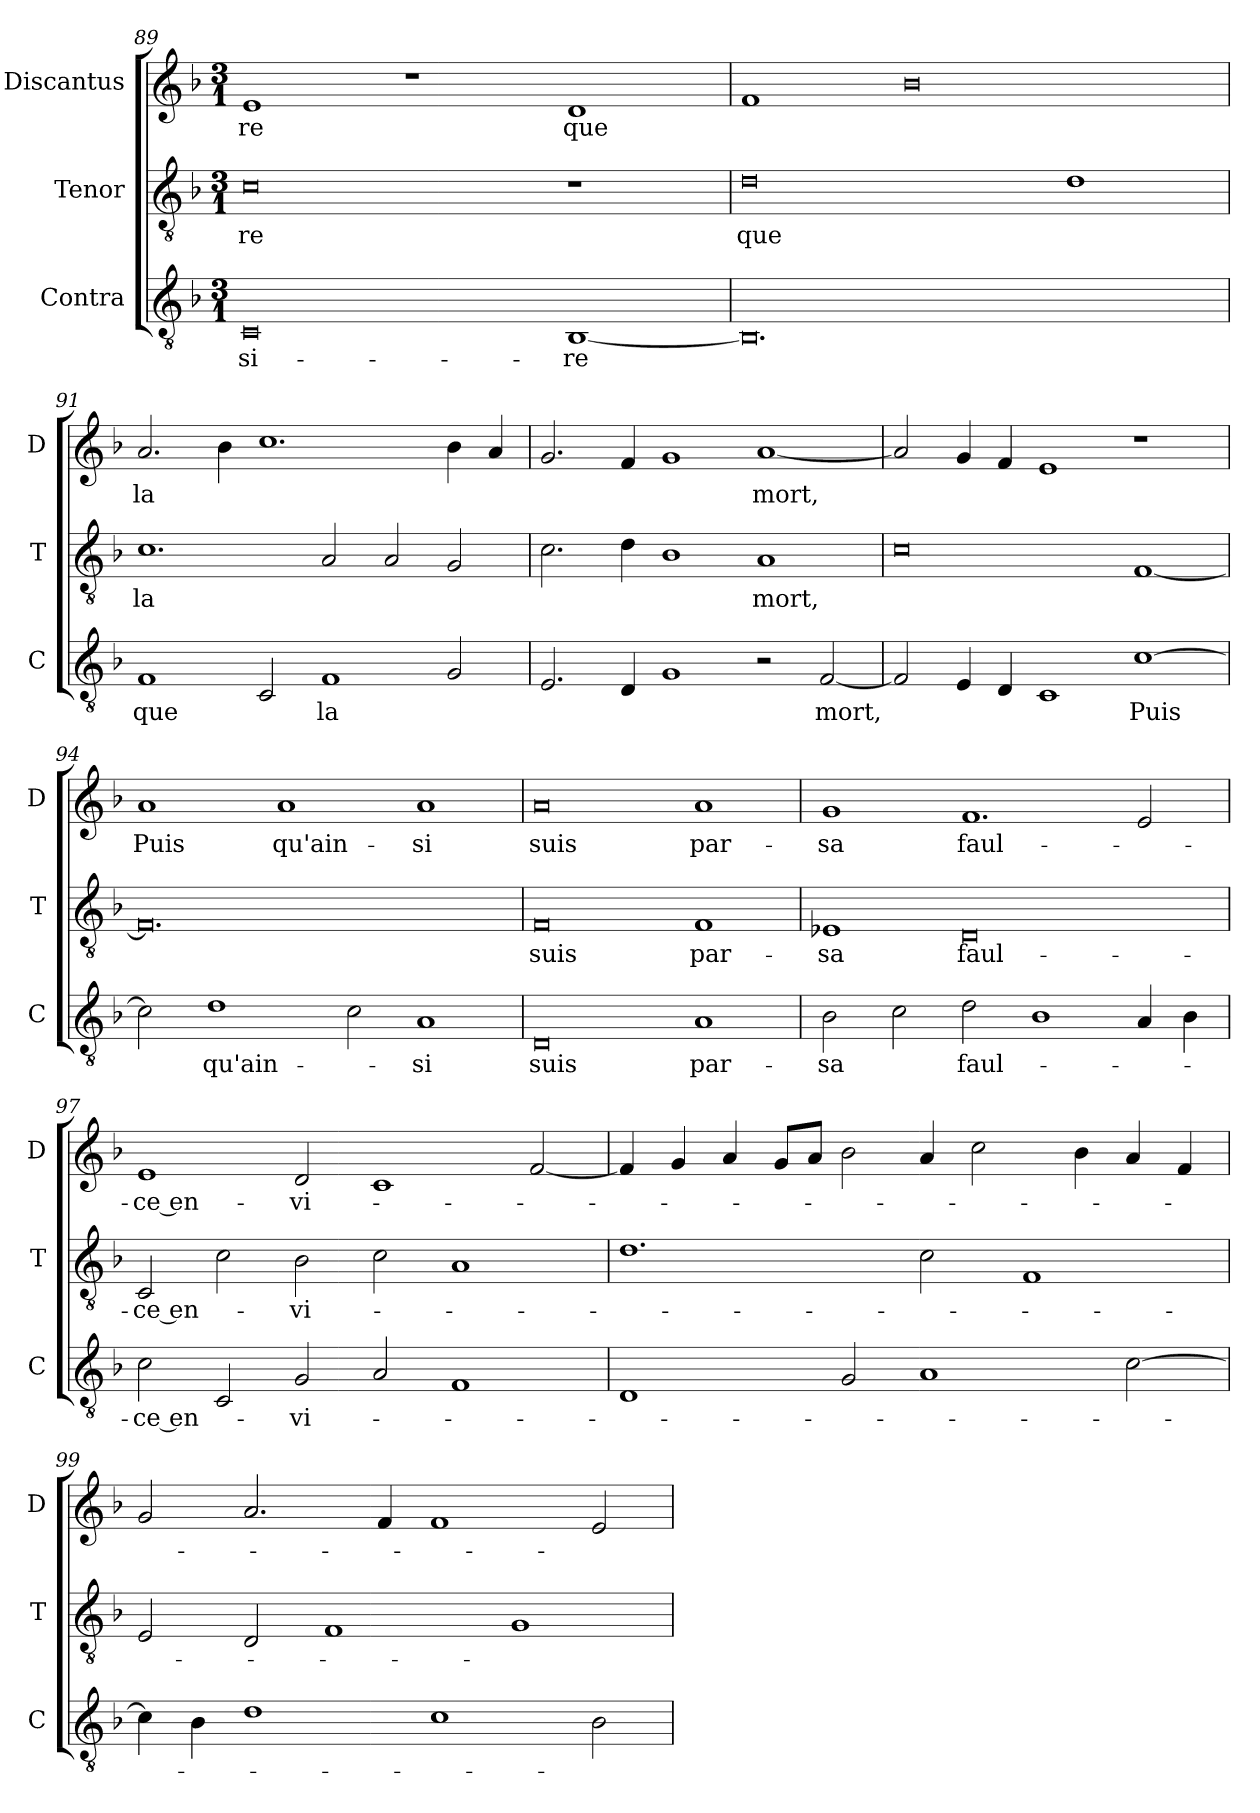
**kern	**text	**kern	**text	**kern	**text
*part3	*part3	*part2	*part2	*part1	*part1
*staff3	*staff3	*staff2	*staff2	*staff1	*staff1
*I"Contra	*	*I"Tenor	*	*I"Discantus	*
*I'C	*	*I'T	*	*I'D	*
*clefGv2	*	*clefGv2	*	*clefG2	*
*k[b-]	*	*k[b-]	*	*k[b-]	*
*M3/1	*	*M3/1	*	*M3/1	*
=89	=89	=89	=89	=89	=89
0C	-si-	0c	-re	1e	-re
.	.	.	.	1r	.
[1BB-	-re	1r	.	1d	que
=90	=90	=90	=90	=90	=90
0.BB-]	.	0d	que	1f	.
.	.	.	.	0b-	.
.	.	1d	.	.	.
=91	=91	=91	=91	=91	=91
1F	que	1.c	la	2.a/	la
.	.	.	.	4b-\	.
2C/	.	.	.	1.cc	.
1F	la	2A/	.	.	.
.	.	2A/	.	.	.
2G/	.	2G/	.	4b-\	.
.	.	.	.	4a/	.
=92	=92	=92	=92	=92	=92
2.E/	.	2.c\	.	2.g/	.
4D/	.	4d\	.	4f/	.
1G	.	1B-	.	1g	.
2r	.	1A	mort,	[1a	mort,
[2F/	mort,	.	.	.	.
=93	=93	=93	=93	=93	=93
2F/]	.	0c	.	2a/]	.
4E/	.	.	.	4g/	.
4D/	.	.	.	4f/	.
1C	.	.	.	1e	.
[1c	Puis	[1F	.	1r	.
=94	=94	=94	=94	=94	=94
2c\]	.	0.F]	.	1a	Puis
1d	qu'ain-	.	.	.	.
.	.	.	.	1a	qu'ain-
2c\	.	.	.	.	.
1A	-si	.	.	1a	-si
=95	=95	=95	=95	=95	=95
0D	suis	0F	suis	0a	suis
1A	par-	1F	par-	1a	par-
=96	=96	=96	=96	=96	=96
2B-\	-sa	1E-X	-sa	1g	-sa
2c\	.	.	.	.	.
2d\	faul-	0D	faul-	1.f	faul-
1B-	.	.	.	.	.
4A/	.	.	.	2e/	.
4B-\	.	.	.	.	.
=97	=97	=97	=97	=97	=97
2c\	-ce en-	2C/	-ce en-	1e	-ce en-
2C/	.	2c\	.	.	.
2G/	-vi-	2B-\	-vi-	2d/	-vi-
2A/	.	2c\	.	1c	.
1F	.	1A	.	.	.
.	.	.	.	[2f/	.
=98	=98	=98	=98	=98	=98
1D	.	1.d	.	4f/]	.
.	.	.	.	4g/	.
.	.	.	.	4a/	.
.	.	.	.	8g/L	.
.	.	.	.	8a/J	.
2G/	.	.	.	2b-\	.
1A	.	2c\	.	4a/	.
.	.	.	.	2cc\	.
.	.	1F	.	.	.
.	.	.	.	4b-\	.
[2c\	.	.	.	4a/	.
.	.	.	.	4f/	.
=99	=99	=99	=99	=99	=99
4c\]	.	2E/	.	2g/	.
4B-\	.	.	.	.	.
1d	.	2D/	.	2.a/	.
.	.	1F	.	.	.
.	.	.	.	4f/	.
1c	.	.	.	1f	.
.	.	1G	.	.	.
2B-\	.	.	.	2e/	.
=	=	=	=	=	=
*-	*-	*-	*-	*-	*-
